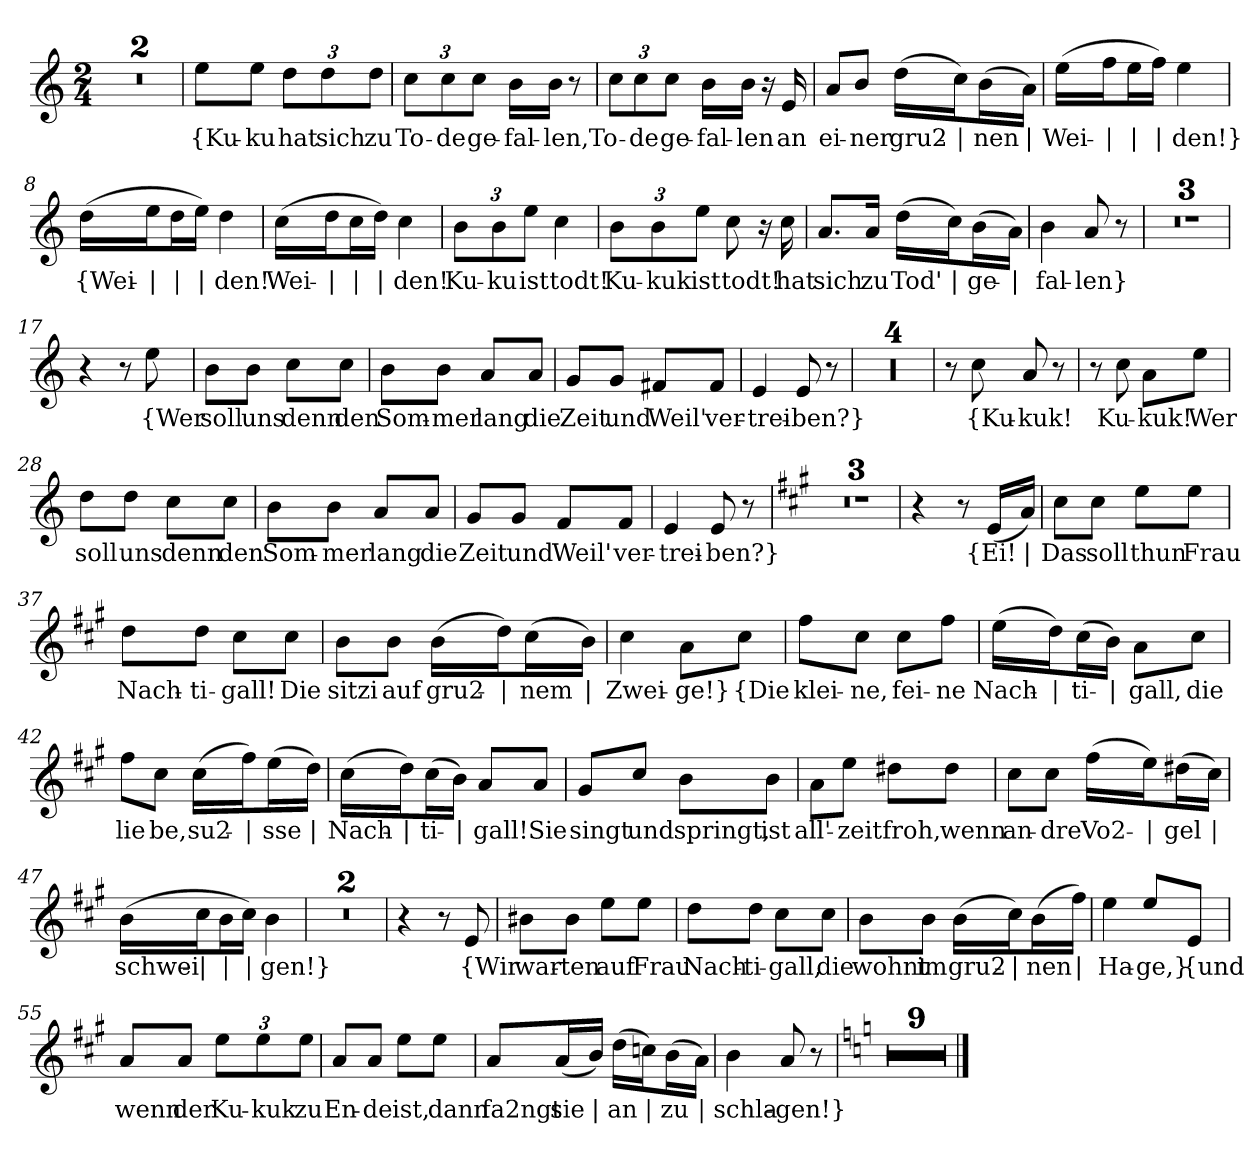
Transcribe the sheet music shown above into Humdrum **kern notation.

**kern	**text
*part1	*part1
*staff1	*staff1
*clefG2	*
*k[]	*
*M2/4	*
*MM100	*
=1	=1
2r	.
=2	=2
2r	.
=3	=3
8ee\L	{Ku-
8ee\J	-ku
12dd\L	hat
12dd\	sich
12dd\J	zu
=4	=4
12cc\L	To-
12cc\	-de
12cc\J	ge-
16b\LL	-fal-
16b\JJ	-len,
8r	.
=5	=5
12cc\L	To-
12cc\	-de
12cc\J	ge-
16b\LL	-fal-
16b\JJ	-len
16r	.
16e	an
=6	=6
8a/L	ei-
8b/J	-ner
(16dd\LL	gru2-
16cc\J)	|
(16b\L	-nen
16a\JJ)	|
=7	=7
(16ee\LL	Wei-
16ff\J	|
16ee\L	|
16ff\JJ)	|
4ee	-den!}
=8	=8
(16dd\LL	{Wei-
16ee\J	|
16dd\L	|
16ee\JJ)	|
4dd	-den!
=9	=9
(16cc\LL	Wei-
16dd\J	|
16cc\L	|
16dd\JJ)	|
4cc	-den!
=10	=10
12b\L	Ku-
12b\	-ku
12ee\J	ist
4cc	todt!
=11	=11
12b\L	Ku-
12b\	-kuk
12ee\J	ist
8cc	todt!
16r	.
16cc	hat
=12	=12
8.a/L	sich
16a/Jk	zu
(16dd\LL	Tod'
16cc\J)	|
(16b\L	ge-
16a\JJ)	|
=13	=13
4b	-fal-
8a	-len}
8r	.
=14	=14
2r	.
=15	=15
2r	.
=16	=16
2r	.
=17	=17
4r	.
8r	.
8ee	{Wer
=18	=18
8b\L	soll
8b\J	uns
8cc\L	denn
8cc\J	den
=19	=19
8b\L	Som-
8b\J	-mer
8a/L	lang
8a/J	die
=20	=20
8g/L	Zeit
8g/J	und
8f#X/L	Weil'
8f#/J	ver-
=21	=21
4e	-trei-
8e	-ben?}
8r	.
=22	=22
2r	.
=23	=23
2r	.
=24	=24
2r	.
=25	=25
2r	.
=26	=26
8r	.
8cc	{Ku-
8a	-kuk!
8r	.
=27	=27
8r	.
8cc	Ku-
8a\L	-kuk!
8ee\J	Wer
=28	=28
8dd\L	soll
8dd\J	uns
8cc\L	denn
8cc\J	den
=29	=29
8b\L	Som-
8b\J	-mer
8a/L	lang
8a/J	die
=30	=30
8g/L	Zeit
8g/J	und
8f/L	Weil'
8f/J	ver-
=31	=31
4e	-trei-
8e	-ben?}
8r	.
=32	=32
*k[f#c#g#]	*
2r	.
=33	=33
2r	.
=34	=34
2r	.
=35	=35
4r	.
8r	.
(16e/LL	{Ei!
16a/JJ)	|
=36	=36
8cc#\L	Das
8cc#\J	soll
8ee\L	thun
8ee\J	Frau
=37	=37
8dd\L	Nach-
8dd\J	-ti-
8cc#\L	-gall!
8cc#\J	Die
=38	=38
8b\L	sitzi
8b\J	auf
(16b\LL	gru2-
16dd\J)	|
(16cc#\L	-nem
16b\JJ)	|
=39	=39
4cc#	Zwei-
8a\L	-ge!}
8cc#\J	{Die
=40	=40
8ff#\L	klei-
8cc#\J	-ne,
8cc#\L	fei-
8ff#\J	-ne
=41	=41
(16ee\LL	Nach-
16dd\J)	|
(16cc#\L	-ti-
16b\JJ)	|
8a\L	-gall,
8cc#\J	die
=42	=42
8ff#\L	lie
8cc#\J	be,
(16cc#\LL	su2-
16ff#\J)	|
(16ee\L	-sse
16dd\JJ)	|
=43	=43
(16cc#\LL	Nach-
16dd\J)	|
(16cc#\L	-ti-
16b\JJ)	|
8a/L	-gall!
8a/J	Sie
=44	=44
8g#/L	singt
8cc#/J	und
8b\L	springt,
8b\J	ist
=45	=45
8a\L	all'-
8ee\J	-zeit
8dd#X\L	froh,
8dd#\J	wenn
=46	=46
8cc#\L	an-
8cc#\J	-dre
(16ff#\LL	Vo2-
16ee\J)	|
(16dd#X\L	-gel
16cc#\JJ)	|
=47	=47
(16b\LL	schwei-
16cc#\J	|
16b\L	|
16cc#\JJ)	|
4b	-gen!}
=48	=48
2r	.
=49	=49
2r	.
=50	=50
4r	.
8r	.
8e	{Wir
=51	=51
8b#X\L	war-
8b#\J	-ten
8ee\L	auf
8ee\J	Frau
=52	=52
8dd\L	Nach-
8dd\J	-ti-
8cc#\L	-gall,
8cc#\J	die
=53	=53
8b\L	wohnt
8b\J	im
(16b\LL	gru2-
16cc#\J)	|
(16b\L	-nen
16ff#\JJ)	|
=54	=54
4ee	Ha-
8ee/L	-ge,}
8e/J	{und
=55	=55
8a/L	wenn
8a/J	der
12ee\L	Ku-
12ee\	-kuk
12ee\J	zu
=56	=56
8a/L	En-
8a/J	-de
8ee\L	ist,
8ee\J	dann
=57	=57
8a/L	fa2ngt
(16a/L	sie
16b/JJ)	|
(16dd\LL	an
16ccn\J)	|
(16b\L	zu
16a\JJ)	|
=58	=58
4b	schla-
8a	-gen!}
8r	.
=59	=59
*k[]	*
2r	.
=60	=60
2r	.
=61	=61
2r	.
=62	=62
2r	.
=63	=63
2r	.
=64	=64
2r	.
=65	=65
2r	.
=66	=66
2r	.
=67	=67
2r	.
==	==
*-	*-
